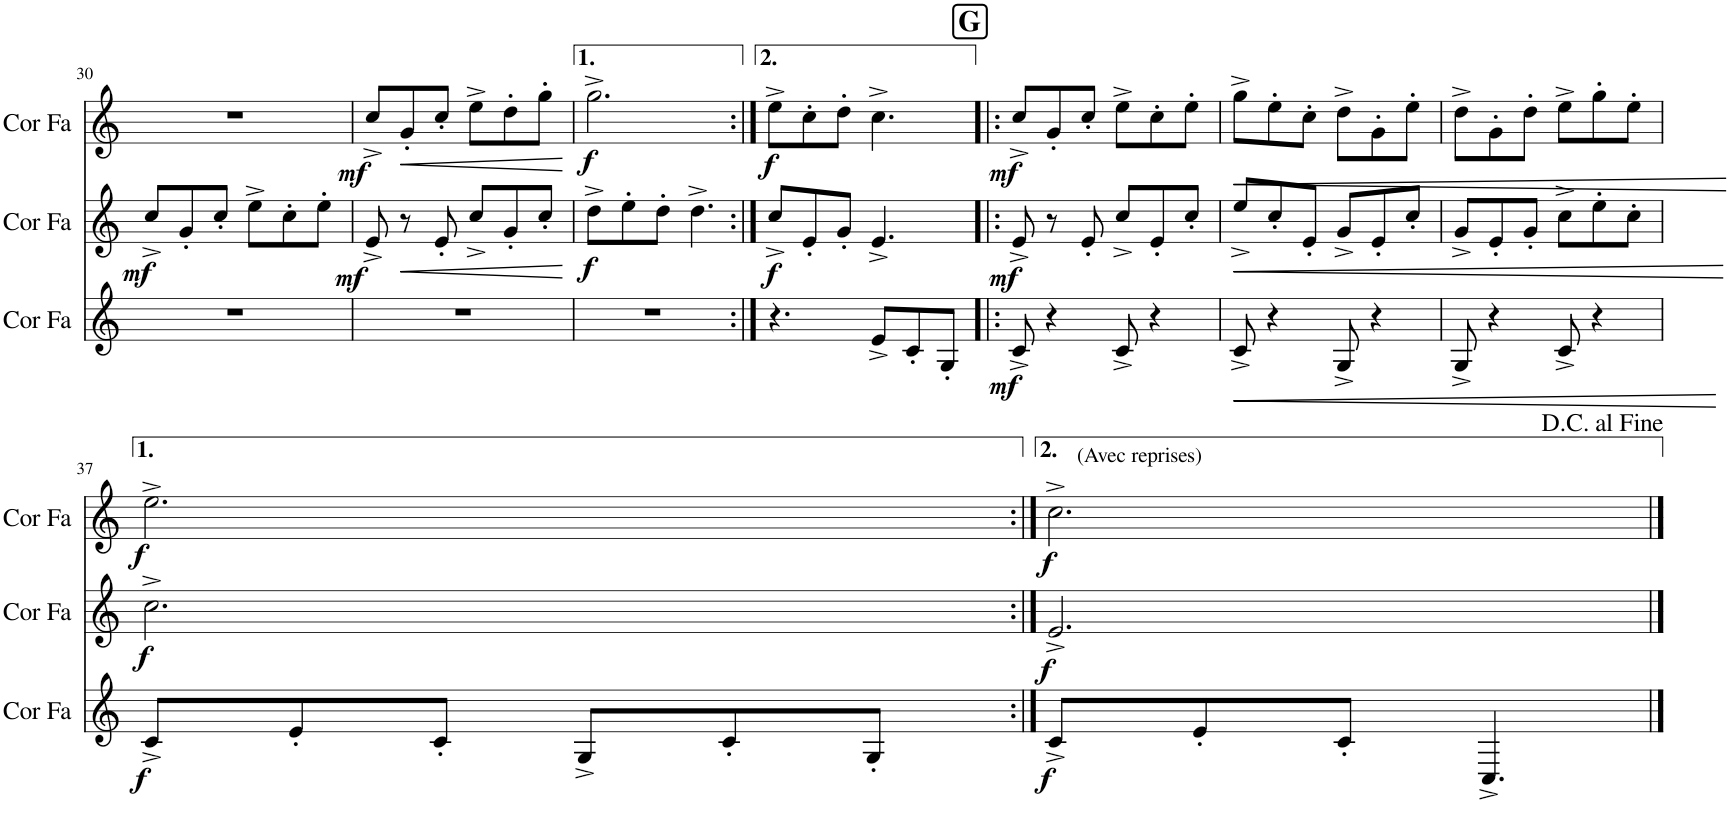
**kern	**dynam	**kern	**dynam	**kern	**dynam
*part3	*part3	*part2	*part2	*part1	*part1
*staff3	*staff3	*staff2	*staff2	*staff1	*staff1
*I"Cor en Fa	*	*I"Cor en Fa	*	*I"Cor en Fa	*
*I'Cor Fa	*	*I'Cor Fa	*	*I'Cor Fa	*
!!LO:PB:g=z
*clefG2	*	*clefG2	*	*clefG2	*
*Trd4c7	*	*Trd4c7	*	*Trd4c7	*
*k[]	*	*k[]	*	*k[]	*
*M6/8	*	*M6/8	*	*M6/8	*
=30	=30	=30	=30	=30	=30
!	!	!	!LO:DY:b	!	!
2.r	.	8cc^/L	mf	2.r	.
.	.	8g'/	.	.	.
.	.	8cc'/J	.	.	.
.	.	8ee^\L	.	.	.
.	.	8cc'\	.	.	.
.	.	8ee'\J	.	.	.
=31	=31	=31	=31	=31	=31
!	!	!	!LO:DY:b	!	!LO:DY:b
2.r	.	8e^/	mf	8cc^/L	mf
!	!	!	!LO:HP:b	!	!LO:HP:b
.	.	8r	<	8g'/	<
.	.	8e'/	.	8cc'/J	.
.	.	8cc^/L	.	8ee^\L	.
.	.	8g'/	.	8dd'\	.
.	.	8cc'/J	.	8gg'\J	.
.	.	.	[	.	[
=32	=32	=32	=32	=32	=32
!	!	!	!LO:DY:b	!	!LO:DY:b
2.r	.	8dd^\L	f	2.gg^\	f
.	.	8ee'\	.	.	.
.	.	8dd'\J	.	.	.
.	.	4.dd^\	.	.	.
=33:|!	=33:|!	=33:|!	=33:|!	=33:|!	=33:|!
!	!	!	!LO:DY:b	!	!LO:DY:b
4.r	.	8cc^/L	f	8ee^\L	f
.	.	8e'/	.	8cc'\	.
.	.	8g'/J	.	8dd'\J	.
8e^/L	.	4.e^/	.	4.cc^\	.
8c'/	.	.	.	.	.
8G'/J	.	.	.	.	.
!!LO:REH:place=s1:a:B:cj:fs=14:t=G
=34!|:	=34!|:	=34!|:	=34!|:	=34!|:	=34!|:
!	!LO:DY:b	!	!LO:DY:b	!	!LO:DY:b
8c^/	mf	8e^/	mf	8cc^/L	mf
4r	.	8r	.	8g'/	.
.	.	8e'/	.	8cc'/J	.
8c^/	.	8cc^/L	.	8ee^\L	.
4r	.	8e'/	.	8cc'\	.
.	.	8cc'/J	.	8ee'\J	.
=35	=35	=35	=35	=35	=35
!	!LO:HP:b	!	!LO:HP:b	!	!LO:HP:b
8c^/	<	8ee^/L	<	8gg^\L	<
4r	.	8cc'/	.	8ee'\	.
.	.	8e'/J	.	8cc'\J	.
8G^/	.	8g^/L	.	8dd^\L	.
4r	.	8e'/	.	8g'\	.
.	.	8cc'/J	.	8ee'\J	.
.	[	.	[	.	[
=36	=36	=36	=36	=36	=36
8G^/	.	8g^/L	.	8dd^\L	.
4r	.	8e'/	.	8g'\	.
.	.	8g'/J	.	8dd'\J	.
8c^/	.	8cc^\L	.	8ee^\L	.
4r	.	8ee'\	.	8gg'\	.
.	.	8cc'\J	.	8ee'\J	.
!!LO:LB:g=z
=37	=37	=37	=37	=37	=37
!	!LO:DY:b	!	!LO:DY:b	!	!LO:DY:b
8c^/L	f	2.cc^\	f	2.ee^\	f
8e'/	.	.	.	.	.
8c'/J	.	.	.	.	.
8G^/L	.	.	.	.	.
8c'/	.	.	.	.	.
8G'/J	.	.	.	.	.
=38:|!	=38:|!	=38:|!	=38:|!	=38:|!	=38:|!
!	!	!	!	!LO:TX:a:t=(Avec reprises)	!
!	!LO:DY:b	!	!LO:DY:b	!	!LO:DY:b
8c^/L	f	2.e^/	f	2.cc^\	f
8e'/	.	.	.	.	.
8c'/J	.	.	.	.	.
4.C^/	.	.	.	.	.
==	==	==	==	==	==
*-	*-	*-	*-	*-	*-
